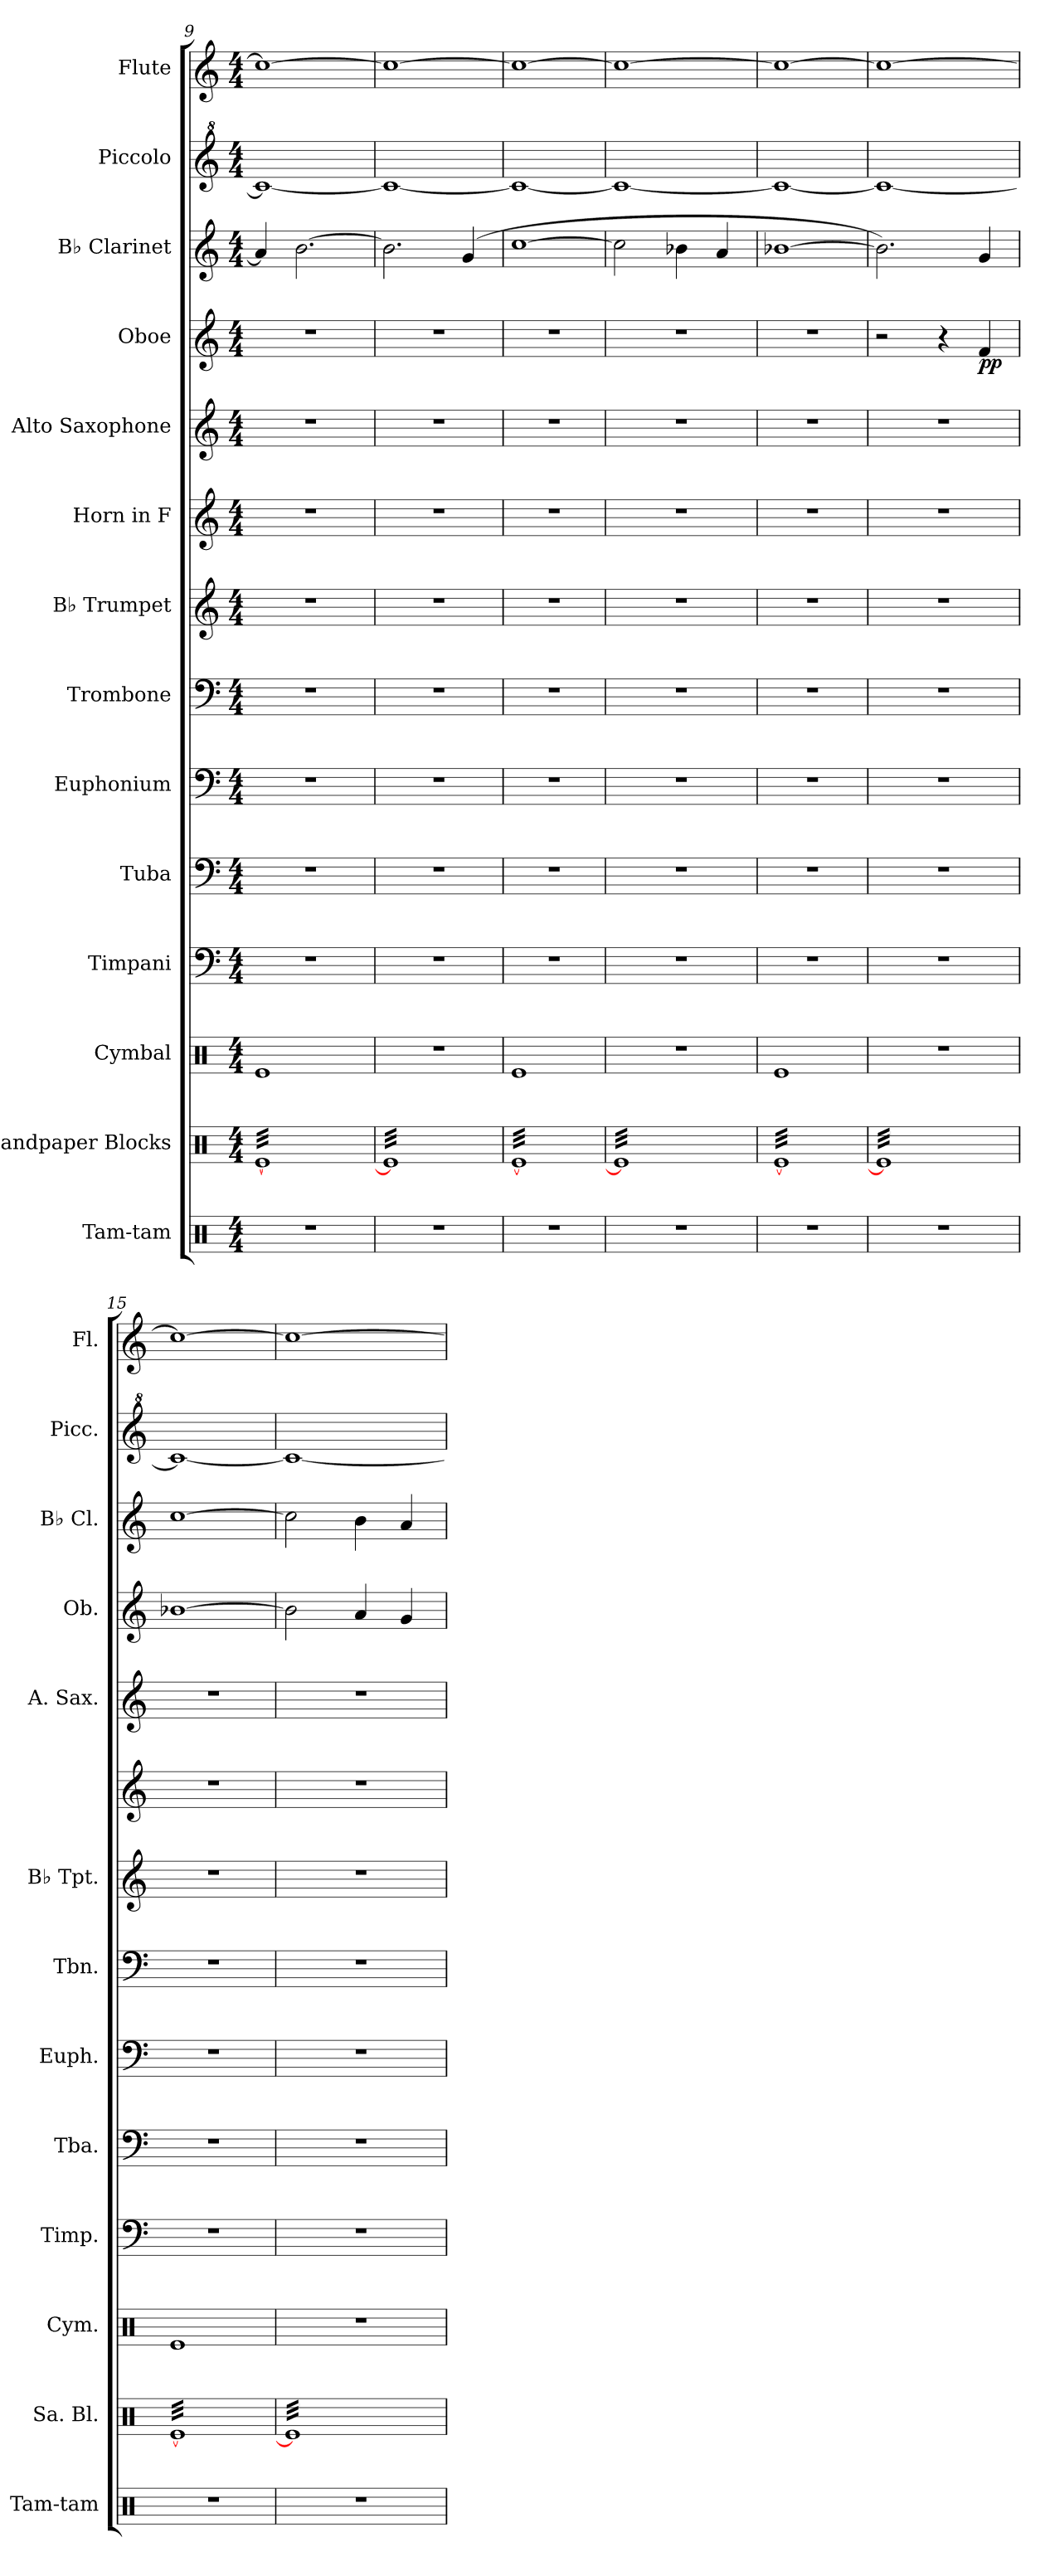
**kern	**kern	**kern	**kern	**kern	**kern	**kern	**kern	**kern	**kern	**kern	**dynam	**kern	**kern	**kern
*part14	*part13	*part12	*part11	*part10	*part9	*part8	*part7	*part6	*part5	*part4	*part4	*part3	*part2	*part1
*staff14	*staff13	*staff12	*staff11	*staff10	*staff9	*staff8	*staff7	*staff6	*staff5	*staff4	*staff4	*staff3	*staff2	*staff1
*I"Tam-tam	*I"Sandpaper Blocks	*I"Cymbal	*I"Timpani	*I"Tuba	*I"Euphonium	*I"Trombone	*I"B♭ Trumpet	*I"Horn in F	*I"Alto Saxophone	*I"Oboe	*	*I"B♭ Clarinet	*I"Piccolo	*I"Flute
*I'Tam-tam	*I'Sa. Bl.	*I'Cym.	*I'Timp.	*I'Tba.	*I'Euph.	*I'Tbn.	*I'B♭ Tpt.	*	*I'A. Sax.	*I'Ob.	*	*I'B♭ Cl.	*I'Picc.	*I'Fl.
*clefX	*clefX	*clefX	*clefF4	*clefF4	*clefF4	*clefF4	*clefG2	*clefG2	*clefG2	*clefG2	*	*clefG2	*clefG^2	*clefG2
*	*	*	*	*	*	*	*ITrd1c2	*ITrd4c7	*ITrd5c9	*	*	*ITrd1c2	*ITrd-7c-12	*
*k[]	*k[]	*k[]	*k[]	*k[]	*k[]	*k[]	*k[b-e-]	*k[b-]	*k[b-e-a-]	*k[]	*	*k[b-e-]	*k[]	*k[]
*M4/4	*M4/4	*M4/4	*M4/4	*M4/4	*M4/4	*M4/4	*M4/4	*M4/4	*M4/4	*M4/4	*	*M4/4	*M4/4	*M4/4
=9	=9	=9	=9	=9	=9	=9	=9	=9	=9	=9	=9	=9	=9	=9
*	*tremolo	*	*	*	*	*	*	*	*	*	*	*	*	*
1r	[32ReLLL	1Re	1r	1r	1r	1r	1r	1r	1r	1r	.	4g/]	1ccc_	1cc_
.	32Re	.	.	.	.	.	.	.	.	.	.	.	.	.
.	32Re	.	.	.	.	.	.	.	.	.	.	.	.	.
.	32Re	.	.	.	.	.	.	.	.	.	.	.	.	.
.	32Re	.	.	.	.	.	.	.	.	.	.	.	.	.
.	32Re	.	.	.	.	.	.	.	.	.	.	.	.	.
.	32Re	.	.	.	.	.	.	.	.	.	.	.	.	.
.	32Re	.	.	.	.	.	.	.	.	.	.	.	.	.
.	32Re	.	.	.	.	.	.	.	.	.	.	[2.a\	.	.
.	32Re	.	.	.	.	.	.	.	.	.	.	.	.	.
.	32Re	.	.	.	.	.	.	.	.	.	.	.	.	.
.	32Re	.	.	.	.	.	.	.	.	.	.	.	.	.
.	32Re	.	.	.	.	.	.	.	.	.	.	.	.	.
.	32Re	.	.	.	.	.	.	.	.	.	.	.	.	.
.	32Re	.	.	.	.	.	.	.	.	.	.	.	.	.
.	32Re	.	.	.	.	.	.	.	.	.	.	.	.	.
.	32Re	.	.	.	.	.	.	.	.	.	.	.	.	.
.	32Re	.	.	.	.	.	.	.	.	.	.	.	.	.
.	32Re	.	.	.	.	.	.	.	.	.	.	.	.	.
.	32Re	.	.	.	.	.	.	.	.	.	.	.	.	.
.	32Re	.	.	.	.	.	.	.	.	.	.	.	.	.
.	32Re	.	.	.	.	.	.	.	.	.	.	.	.	.
.	32Re	.	.	.	.	.	.	.	.	.	.	.	.	.
.	32Re	.	.	.	.	.	.	.	.	.	.	.	.	.
.	32Re	.	.	.	.	.	.	.	.	.	.	.	.	.
.	32Re	.	.	.	.	.	.	.	.	.	.	.	.	.
.	32Re	.	.	.	.	.	.	.	.	.	.	.	.	.
.	32Re	.	.	.	.	.	.	.	.	.	.	.	.	.
.	32Re	.	.	.	.	.	.	.	.	.	.	.	.	.
.	32Re	.	.	.	.	.	.	.	.	.	.	.	.	.
.	32Re	.	.	.	.	.	.	.	.	.	.	.	.	.
.	32ReJJJ	.	.	.	.	.	.	.	.	.	.	.	.	.
=10	=10	=10	=10	=10	=10	=10	=10	=10	=10	=10	=10	=10	=10	=10
1r	32Re]LLL	1r	1r	1r	1r	1r	1r	1r	1r	1r	.	2.a\]	1ccc_	1cc_
.	32Re	.	.	.	.	.	.	.	.	.	.	.	.	.
.	32Re	.	.	.	.	.	.	.	.	.	.	.	.	.
.	32Re	.	.	.	.	.	.	.	.	.	.	.	.	.
.	32Re	.	.	.	.	.	.	.	.	.	.	.	.	.
.	32Re	.	.	.	.	.	.	.	.	.	.	.	.	.
.	32Re	.	.	.	.	.	.	.	.	.	.	.	.	.
.	32Re	.	.	.	.	.	.	.	.	.	.	.	.	.
.	32Re	.	.	.	.	.	.	.	.	.	.	.	.	.
.	32Re	.	.	.	.	.	.	.	.	.	.	.	.	.
.	32Re	.	.	.	.	.	.	.	.	.	.	.	.	.
.	32Re	.	.	.	.	.	.	.	.	.	.	.	.	.
.	32Re	.	.	.	.	.	.	.	.	.	.	.	.	.
.	32Re	.	.	.	.	.	.	.	.	.	.	.	.	.
.	32Re	.	.	.	.	.	.	.	.	.	.	.	.	.
.	32Re	.	.	.	.	.	.	.	.	.	.	.	.	.
.	32Re	.	.	.	.	.	.	.	.	.	.	.	.	.
.	32Re	.	.	.	.	.	.	.	.	.	.	.	.	.
.	32Re	.	.	.	.	.	.	.	.	.	.	.	.	.
.	32Re	.	.	.	.	.	.	.	.	.	.	.	.	.
.	32Re	.	.	.	.	.	.	.	.	.	.	.	.	.
.	32Re	.	.	.	.	.	.	.	.	.	.	.	.	.
.	32Re	.	.	.	.	.	.	.	.	.	.	.	.	.
.	32Re	.	.	.	.	.	.	.	.	.	.	.	.	.
.	32Re	.	.	.	.	.	.	.	.	.	.	(4f/	.	.
.	32Re	.	.	.	.	.	.	.	.	.	.	.	.	.
.	32Re	.	.	.	.	.	.	.	.	.	.	.	.	.
.	32Re	.	.	.	.	.	.	.	.	.	.	.	.	.
.	32Re	.	.	.	.	.	.	.	.	.	.	.	.	.
.	32Re	.	.	.	.	.	.	.	.	.	.	.	.	.
.	32Re	.	.	.	.	.	.	.	.	.	.	.	.	.
.	32ReJJJ	.	.	.	.	.	.	.	.	.	.	.	.	.
=11	=11	=11	=11	=11	=11	=11	=11	=11	=11	=11	=11	=11	=11	=11
1r	[32ReLLL	1Re	1r	1r	1r	1r	1r	1r	1r	1r	.	[1b-	1ccc_	1cc_
.	32Re	.	.	.	.	.	.	.	.	.	.	.	.	.
.	32Re	.	.	.	.	.	.	.	.	.	.	.	.	.
.	32Re	.	.	.	.	.	.	.	.	.	.	.	.	.
.	32Re	.	.	.	.	.	.	.	.	.	.	.	.	.
.	32Re	.	.	.	.	.	.	.	.	.	.	.	.	.
.	32Re	.	.	.	.	.	.	.	.	.	.	.	.	.
.	32Re	.	.	.	.	.	.	.	.	.	.	.	.	.
.	32Re	.	.	.	.	.	.	.	.	.	.	.	.	.
.	32Re	.	.	.	.	.	.	.	.	.	.	.	.	.
.	32Re	.	.	.	.	.	.	.	.	.	.	.	.	.
.	32Re	.	.	.	.	.	.	.	.	.	.	.	.	.
.	32Re	.	.	.	.	.	.	.	.	.	.	.	.	.
.	32Re	.	.	.	.	.	.	.	.	.	.	.	.	.
.	32Re	.	.	.	.	.	.	.	.	.	.	.	.	.
.	32Re	.	.	.	.	.	.	.	.	.	.	.	.	.
.	32Re	.	.	.	.	.	.	.	.	.	.	.	.	.
.	32Re	.	.	.	.	.	.	.	.	.	.	.	.	.
.	32Re	.	.	.	.	.	.	.	.	.	.	.	.	.
.	32Re	.	.	.	.	.	.	.	.	.	.	.	.	.
.	32Re	.	.	.	.	.	.	.	.	.	.	.	.	.
.	32Re	.	.	.	.	.	.	.	.	.	.	.	.	.
.	32Re	.	.	.	.	.	.	.	.	.	.	.	.	.
.	32Re	.	.	.	.	.	.	.	.	.	.	.	.	.
.	32Re	.	.	.	.	.	.	.	.	.	.	.	.	.
.	32Re	.	.	.	.	.	.	.	.	.	.	.	.	.
.	32Re	.	.	.	.	.	.	.	.	.	.	.	.	.
.	32Re	.	.	.	.	.	.	.	.	.	.	.	.	.
.	32Re	.	.	.	.	.	.	.	.	.	.	.	.	.
.	32Re	.	.	.	.	.	.	.	.	.	.	.	.	.
.	32Re	.	.	.	.	.	.	.	.	.	.	.	.	.
.	32ReJJJ	.	.	.	.	.	.	.	.	.	.	.	.	.
!!LO:PB:g=z
=12	=12	=12	=12	=12	=12	=12	=12	=12	=12	=12	=12	=12	=12	=12
1r	32Re]LLL	1r	1r	1r	1r	1r	1r	1r	1r	1r	.	2b-\]	1ccc_	1cc_
.	32Re	.	.	.	.	.	.	.	.	.	.	.	.	.
.	32Re	.	.	.	.	.	.	.	.	.	.	.	.	.
.	32Re	.	.	.	.	.	.	.	.	.	.	.	.	.
.	32Re	.	.	.	.	.	.	.	.	.	.	.	.	.
.	32Re	.	.	.	.	.	.	.	.	.	.	.	.	.
.	32Re	.	.	.	.	.	.	.	.	.	.	.	.	.
.	32Re	.	.	.	.	.	.	.	.	.	.	.	.	.
.	32Re	.	.	.	.	.	.	.	.	.	.	.	.	.
.	32Re	.	.	.	.	.	.	.	.	.	.	.	.	.
.	32Re	.	.	.	.	.	.	.	.	.	.	.	.	.
.	32Re	.	.	.	.	.	.	.	.	.	.	.	.	.
.	32Re	.	.	.	.	.	.	.	.	.	.	.	.	.
.	32Re	.	.	.	.	.	.	.	.	.	.	.	.	.
.	32Re	.	.	.	.	.	.	.	.	.	.	.	.	.
.	32Re	.	.	.	.	.	.	.	.	.	.	.	.	.
.	32Re	.	.	.	.	.	.	.	.	.	.	4a-X\	.	.
.	32Re	.	.	.	.	.	.	.	.	.	.	.	.	.
.	32Re	.	.	.	.	.	.	.	.	.	.	.	.	.
.	32Re	.	.	.	.	.	.	.	.	.	.	.	.	.
.	32Re	.	.	.	.	.	.	.	.	.	.	.	.	.
.	32Re	.	.	.	.	.	.	.	.	.	.	.	.	.
.	32Re	.	.	.	.	.	.	.	.	.	.	.	.	.
.	32Re	.	.	.	.	.	.	.	.	.	.	.	.	.
.	32Re	.	.	.	.	.	.	.	.	.	.	4g/	.	.
.	32Re	.	.	.	.	.	.	.	.	.	.	.	.	.
.	32Re	.	.	.	.	.	.	.	.	.	.	.	.	.
.	32Re	.	.	.	.	.	.	.	.	.	.	.	.	.
.	32Re	.	.	.	.	.	.	.	.	.	.	.	.	.
.	32Re	.	.	.	.	.	.	.	.	.	.	.	.	.
.	32Re	.	.	.	.	.	.	.	.	.	.	.	.	.
.	32ReJJJ	.	.	.	.	.	.	.	.	.	.	.	.	.
=13	=13	=13	=13	=13	=13	=13	=13	=13	=13	=13	=13	=13	=13	=13
1r	[32ReLLL	1Re	1r	1r	1r	1r	1r	1r	1r	1r	.	[1a-X	1ccc_	1cc_
.	32Re	.	.	.	.	.	.	.	.	.	.	.	.	.
.	32Re	.	.	.	.	.	.	.	.	.	.	.	.	.
.	32Re	.	.	.	.	.	.	.	.	.	.	.	.	.
.	32Re	.	.	.	.	.	.	.	.	.	.	.	.	.
.	32Re	.	.	.	.	.	.	.	.	.	.	.	.	.
.	32Re	.	.	.	.	.	.	.	.	.	.	.	.	.
.	32Re	.	.	.	.	.	.	.	.	.	.	.	.	.
.	32Re	.	.	.	.	.	.	.	.	.	.	.	.	.
.	32Re	.	.	.	.	.	.	.	.	.	.	.	.	.
.	32Re	.	.	.	.	.	.	.	.	.	.	.	.	.
.	32Re	.	.	.	.	.	.	.	.	.	.	.	.	.
.	32Re	.	.	.	.	.	.	.	.	.	.	.	.	.
.	32Re	.	.	.	.	.	.	.	.	.	.	.	.	.
.	32Re	.	.	.	.	.	.	.	.	.	.	.	.	.
.	32Re	.	.	.	.	.	.	.	.	.	.	.	.	.
.	32Re	.	.	.	.	.	.	.	.	.	.	.	.	.
.	32Re	.	.	.	.	.	.	.	.	.	.	.	.	.
.	32Re	.	.	.	.	.	.	.	.	.	.	.	.	.
.	32Re	.	.	.	.	.	.	.	.	.	.	.	.	.
.	32Re	.	.	.	.	.	.	.	.	.	.	.	.	.
.	32Re	.	.	.	.	.	.	.	.	.	.	.	.	.
.	32Re	.	.	.	.	.	.	.	.	.	.	.	.	.
.	32Re	.	.	.	.	.	.	.	.	.	.	.	.	.
.	32Re	.	.	.	.	.	.	.	.	.	.	.	.	.
.	32Re	.	.	.	.	.	.	.	.	.	.	.	.	.
.	32Re	.	.	.	.	.	.	.	.	.	.	.	.	.
.	32Re	.	.	.	.	.	.	.	.	.	.	.	.	.
.	32Re	.	.	.	.	.	.	.	.	.	.	.	.	.
.	32Re	.	.	.	.	.	.	.	.	.	.	.	.	.
.	32Re	.	.	.	.	.	.	.	.	.	.	.	.	.
.	32ReJJJ	.	.	.	.	.	.	.	.	.	.	.	.	.
=14	=14	=14	=14	=14	=14	=14	=14	=14	=14	=14	=14	=14	=14	=14
1r	32Re]LLL	1r	1r	1r	1r	1r	1r	1r	1r	2r	.	2.a-\])	1ccc_	1cc_
.	32Re	.	.	.	.	.	.	.	.	.	.	.	.	.
.	32Re	.	.	.	.	.	.	.	.	.	.	.	.	.
.	32Re	.	.	.	.	.	.	.	.	.	.	.	.	.
.	32Re	.	.	.	.	.	.	.	.	.	.	.	.	.
.	32Re	.	.	.	.	.	.	.	.	.	.	.	.	.
.	32Re	.	.	.	.	.	.	.	.	.	.	.	.	.
.	32Re	.	.	.	.	.	.	.	.	.	.	.	.	.
.	32Re	.	.	.	.	.	.	.	.	.	.	.	.	.
.	32Re	.	.	.	.	.	.	.	.	.	.	.	.	.
.	32Re	.	.	.	.	.	.	.	.	.	.	.	.	.
.	32Re	.	.	.	.	.	.	.	.	.	.	.	.	.
.	32Re	.	.	.	.	.	.	.	.	.	.	.	.	.
.	32Re	.	.	.	.	.	.	.	.	.	.	.	.	.
.	32Re	.	.	.	.	.	.	.	.	.	.	.	.	.
.	32Re	.	.	.	.	.	.	.	.	.	.	.	.	.
.	32Re	.	.	.	.	.	.	.	.	4r	.	.	.	.
.	32Re	.	.	.	.	.	.	.	.	.	.	.	.	.
.	32Re	.	.	.	.	.	.	.	.	.	.	.	.	.
.	32Re	.	.	.	.	.	.	.	.	.	.	.	.	.
.	32Re	.	.	.	.	.	.	.	.	.	.	.	.	.
.	32Re	.	.	.	.	.	.	.	.	.	.	.	.	.
.	32Re	.	.	.	.	.	.	.	.	.	.	.	.	.
.	32Re	.	.	.	.	.	.	.	.	.	.	.	.	.
!	!	!	!	!	!	!	!	!	!	!	!LO:DY:b	!	!	!
.	32Re	.	.	.	.	.	.	.	.	4f/	pp	4f/	.	.
.	32Re	.	.	.	.	.	.	.	.	.	.	.	.	.
.	32Re	.	.	.	.	.	.	.	.	.	.	.	.	.
.	32Re	.	.	.	.	.	.	.	.	.	.	.	.	.
.	32Re	.	.	.	.	.	.	.	.	.	.	.	.	.
.	32Re	.	.	.	.	.	.	.	.	.	.	.	.	.
.	32Re	.	.	.	.	.	.	.	.	.	.	.	.	.
.	32ReJJJ	.	.	.	.	.	.	.	.	.	.	.	.	.
=15	=15	=15	=15	=15	=15	=15	=15	=15	=15	=15	=15	=15	=15	=15
1r	[32ReLLL	1Re	1r	1r	1r	1r	1r	1r	1r	[1b-X	.	[1b-	1ccc_	1cc_
.	32Re	.	.	.	.	.	.	.	.	.	.	.	.	.
.	32Re	.	.	.	.	.	.	.	.	.	.	.	.	.
.	32Re	.	.	.	.	.	.	.	.	.	.	.	.	.
.	32Re	.	.	.	.	.	.	.	.	.	.	.	.	.
.	32Re	.	.	.	.	.	.	.	.	.	.	.	.	.
.	32Re	.	.	.	.	.	.	.	.	.	.	.	.	.
.	32Re	.	.	.	.	.	.	.	.	.	.	.	.	.
.	32Re	.	.	.	.	.	.	.	.	.	.	.	.	.
.	32Re	.	.	.	.	.	.	.	.	.	.	.	.	.
.	32Re	.	.	.	.	.	.	.	.	.	.	.	.	.
.	32Re	.	.	.	.	.	.	.	.	.	.	.	.	.
.	32Re	.	.	.	.	.	.	.	.	.	.	.	.	.
.	32Re	.	.	.	.	.	.	.	.	.	.	.	.	.
.	32Re	.	.	.	.	.	.	.	.	.	.	.	.	.
.	32Re	.	.	.	.	.	.	.	.	.	.	.	.	.
.	32Re	.	.	.	.	.	.	.	.	.	.	.	.	.
.	32Re	.	.	.	.	.	.	.	.	.	.	.	.	.
.	32Re	.	.	.	.	.	.	.	.	.	.	.	.	.
.	32Re	.	.	.	.	.	.	.	.	.	.	.	.	.
.	32Re	.	.	.	.	.	.	.	.	.	.	.	.	.
.	32Re	.	.	.	.	.	.	.	.	.	.	.	.	.
.	32Re	.	.	.	.	.	.	.	.	.	.	.	.	.
.	32Re	.	.	.	.	.	.	.	.	.	.	.	.	.
.	32Re	.	.	.	.	.	.	.	.	.	.	.	.	.
.	32Re	.	.	.	.	.	.	.	.	.	.	.	.	.
.	32Re	.	.	.	.	.	.	.	.	.	.	.	.	.
.	32Re	.	.	.	.	.	.	.	.	.	.	.	.	.
.	32Re	.	.	.	.	.	.	.	.	.	.	.	.	.
.	32Re	.	.	.	.	.	.	.	.	.	.	.	.	.
.	32Re	.	.	.	.	.	.	.	.	.	.	.	.	.
.	32ReJJJ	.	.	.	.	.	.	.	.	.	.	.	.	.
=16	=16	=16	=16	=16	=16	=16	=16	=16	=16	=16	=16	=16	=16	=16
1r	32Re]LLL	1r	1r	1r	1r	1r	1r	1r	1r	2b-\]	.	2b-\]	1ccc_	1cc_
.	32Re	.	.	.	.	.	.	.	.	.	.	.	.	.
.	32Re	.	.	.	.	.	.	.	.	.	.	.	.	.
.	32Re	.	.	.	.	.	.	.	.	.	.	.	.	.
.	32Re	.	.	.	.	.	.	.	.	.	.	.	.	.
.	32Re	.	.	.	.	.	.	.	.	.	.	.	.	.
.	32Re	.	.	.	.	.	.	.	.	.	.	.	.	.
.	32Re	.	.	.	.	.	.	.	.	.	.	.	.	.
.	32Re	.	.	.	.	.	.	.	.	.	.	.	.	.
.	32Re	.	.	.	.	.	.	.	.	.	.	.	.	.
.	32Re	.	.	.	.	.	.	.	.	.	.	.	.	.
.	32Re	.	.	.	.	.	.	.	.	.	.	.	.	.
.	32Re	.	.	.	.	.	.	.	.	.	.	.	.	.
.	32Re	.	.	.	.	.	.	.	.	.	.	.	.	.
.	32Re	.	.	.	.	.	.	.	.	.	.	.	.	.
.	32Re	.	.	.	.	.	.	.	.	.	.	.	.	.
.	32Re	.	.	.	.	.	.	.	.	4a/	.	4a\	.	.
.	32Re	.	.	.	.	.	.	.	.	.	.	.	.	.
.	32Re	.	.	.	.	.	.	.	.	.	.	.	.	.
.	32Re	.	.	.	.	.	.	.	.	.	.	.	.	.
.	32Re	.	.	.	.	.	.	.	.	.	.	.	.	.
.	32Re	.	.	.	.	.	.	.	.	.	.	.	.	.
.	32Re	.	.	.	.	.	.	.	.	.	.	.	.	.
.	32Re	.	.	.	.	.	.	.	.	.	.	.	.	.
.	32Re	.	.	.	.	.	.	.	.	4g/	.	4g/	.	.
.	32Re	.	.	.	.	.	.	.	.	.	.	.	.	.
.	32Re	.	.	.	.	.	.	.	.	.	.	.	.	.
.	32Re	.	.	.	.	.	.	.	.	.	.	.	.	.
.	32Re	.	.	.	.	.	.	.	.	.	.	.	.	.
.	32Re	.	.	.	.	.	.	.	.	.	.	.	.	.
.	32Re	.	.	.	.	.	.	.	.	.	.	.	.	.
.	32ReJJJ	.	.	.	.	.	.	.	.	.	.	.	.	.
*	*Xtremolo	*	*	*	*	*	*	*	*	*	*	*	*	*
=	=	=	=	=	=	=	=	=	=	=	=	=	=	=
*-	*-	*-	*-	*-	*-	*-	*-	*-	*-	*-	*-	*-	*-	*-
